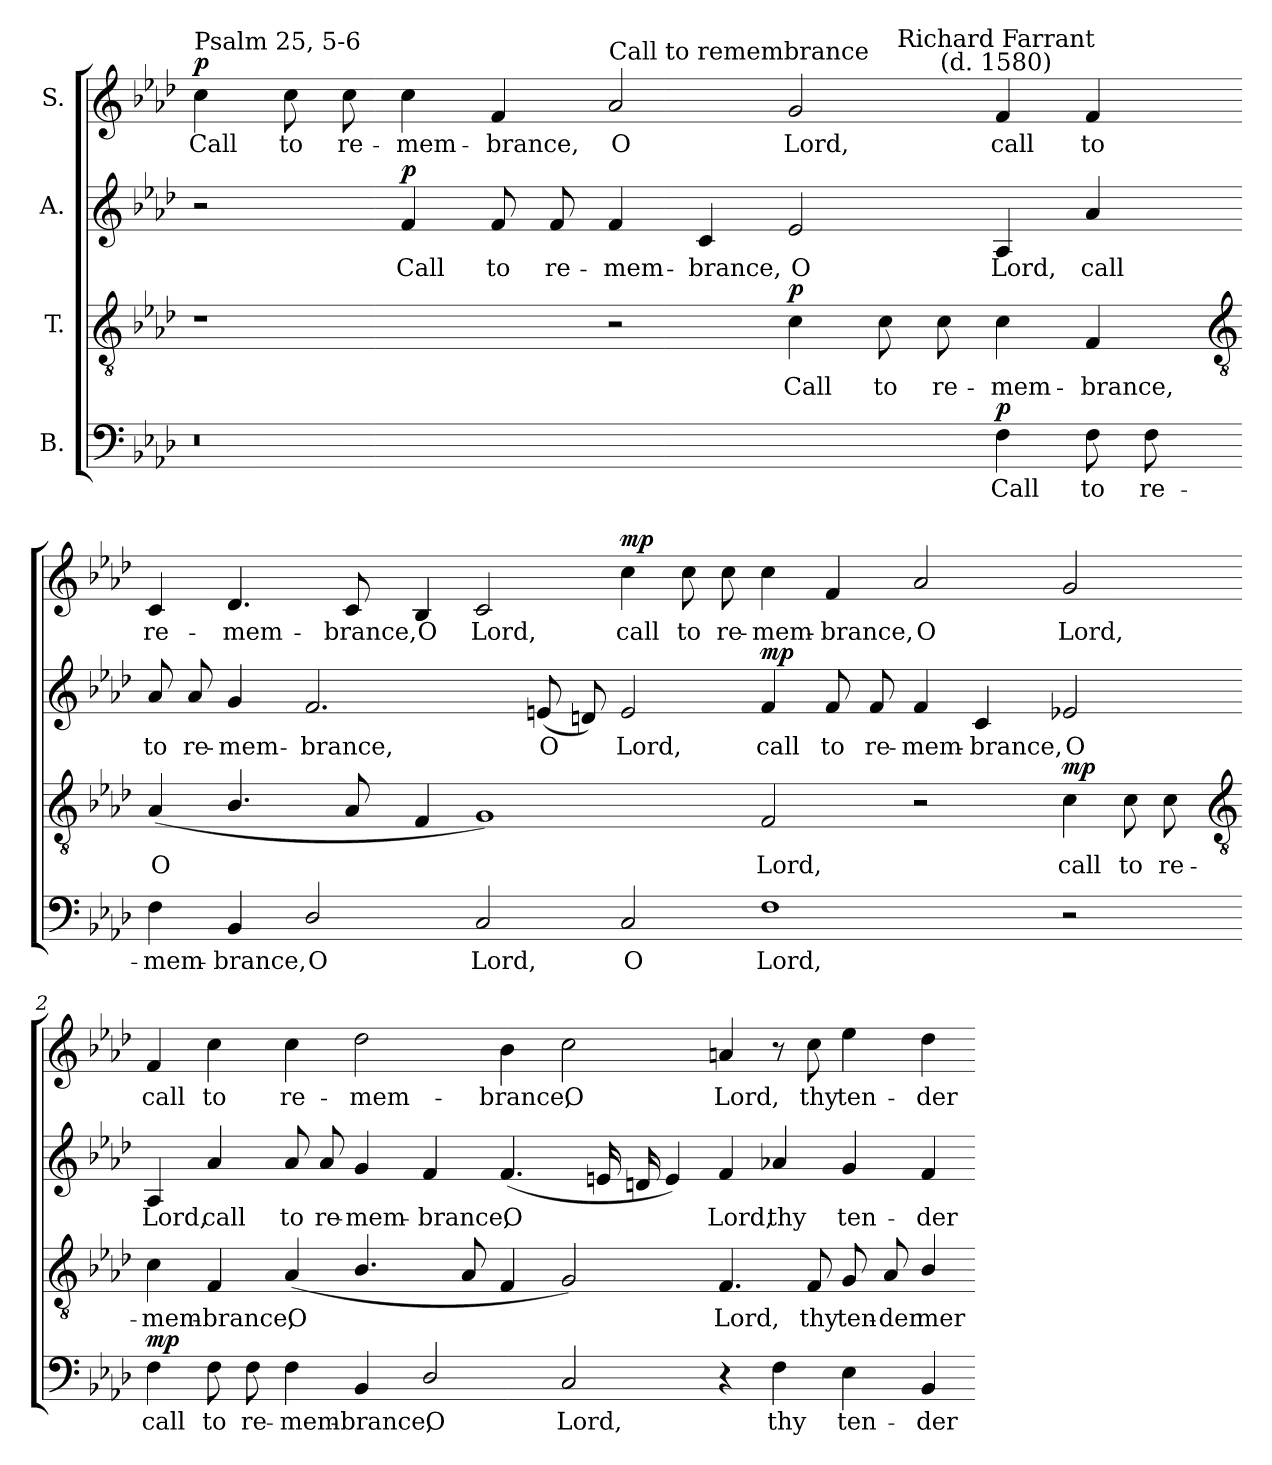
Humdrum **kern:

**kern	**text	**dynam	**kern	**text	**dynam	**kern	**text	**dynam	**kern	**text	**dynam
*part4	*part4	*part4	*part3	*part3	*part3	*part2	*part2	*part2	*part1	*part1	*part1
*staff4	*staff4	*staff4	*staff3	*staff3	*staff3	*staff2	*staff2	*staff2	*staff1	*staff1	*staff1
*I"B.	*	*	*I"T.	*	*	*I"A.	*	*	*I"S.	*	*
*clefF4	*	*	*clefGv2	*	*	*clefG2	*	*	*clefG2	*	*
*k[b-e-a-d-]	*	*	*k[b-e-a-d-]	*	*	*k[b-e-a-d-]	*	*	*k[b-e-a-d-]	*	*
*A-:	*	*	*A-:	*	*	*A-:	*	*	*A-:	*	*
=	=	=	=	=	=	=	=	=	=	=	=
!	!	!	!	!	!	!	!	!	!LO:TX:a:t=Psalm 25, 5-6	!	!
!	!	!	!	!	!	!	!	!	!	!LO:LY:b	!LO:DY:a
0r	.	.	1r	.	.	2r	.	.	4cc	Call	p
!	!	!	!	!	!	!	!	!	!	!LO:LY:b	!
.	.	.	.	.	.	.	.	.	8cc	to	.
!	!	!	!	!	!	!	!	!	!	!LO:LY:b	!
.	.	.	.	.	.	.	.	.	8cc	re-	.
!	!	!	!	!	!	!	!LO:LY:b	!LO:DY:a	!	!LO:LY:b	!
.	.	.	.	.	.	4f	Call	p	4cc	-mem-	.
!	!	!	!	!	!	!	!LO:LY:b	!	!	!LO:LY:b	!
.	.	.	.	.	.	8f	to	.	4f	-brance,	.
!	!	!	!	!	!	!	!LO:LY:b	!	!	!	!
.	.	.	.	.	.	8f	re-	.	.	.	.
!	!	!	!	!	!	!	!	!	!LO:TX:a:t=Call to remembrance	!	!
!	!	!	!	!	!	!	!LO:LY:b	!	!	!LO:LY:b	!
.	.	.	2r	.	.	4f	-mem-	.	2a-	O	.
!	!	!	!	!	!	!	!LO:LY:b	!	!	!	!
.	.	.	.	.	.	4c	-brance,	.	.	.	.
!	!	!	!	!LO:LY:b	!LO:DY:b	!	!LO:LY:b	!	!	!LO:LY:b	!
.	.	.	4c	Call	p	2e-	O	.	2g	Lord,	.
!	!	!	!	!LO:LY:b	!	!	!	!	!	!	!
.	.	.	8c	to	.	.	.	.	.	.	.
!	!	!	!	!LO:LY:b	!	!	!	!	!	!	!
.	.	.	8c	re-	.	.	.	.	.	.	.
!	!	!	!	!	!	!	!	!	!LO:TX:a:cj:t=Richard Farrant\n(d. 1580)	!	!
!	!LO:LY:b	!LO:DY:a	!	!LO:LY:b	!	!	!LO:LY:b	!	!	!LO:LY:b	!
4F	Call	p	4c	-mem-	.	4A-	Lord,	.	4f	call	.
!	!LO:LY:b	!	!	!LO:LY:b	!	!	!LO:LY:b	!	!	!LO:LY:b	!
8F	to	.	4F	-brance,	.	4a-	call	.	4f	to	.
!	!LO:LY:b	!	!	!	!	!	!	!	!	!	!
8F	re-	.	.	.	.	.	.	.	.	.	.
!!LO:LB:g=z
=1-	=1-	=1-	=1-	=1-	=1-	=1-	=1-	=1-	=1-	=1-	=1-
*	*	*	*clefGv2	*	*	*	*	*	*	*	*
!	!LO:LY:b	!	!	!LO:LY:b	!	!	!LO:LY:b	!	!	!LO:LY:b	!
4F	-mem-	.	(<4A-	O	.	8a-	to	.	4c	re-	.
!	!	!	!	!	!	!	!LO:LY:b	!	!	!	!
.	.	.	.	.	.	8a-	re-	.	.	.	.
!	!LO:LY:b	!	!	!	!	!	!LO:LY:b	!	!	!LO:LY:b	!
4BB-	-brance,	.	4.B-/	.	.	4g	-mem-	.	4.d-	-mem-	.
!	!LO:LY:b	!	!	!	!	!	!LO:LY:b	!	!	!	!
2D-/	O	.	.	.	.	2.f	-brance,	.	.	.	.
!	!	!	!	!	!	!	!	!	!	!LO:LY:b	!
.	.	.	8A-	.	.	.	.	.	8c	-brance,	.
!	!	!	!	!	!	!	!	!	!	!LO:LY:b	!
.	.	.	4F	.	.	.	.	.	4B-	O	.
!	!LO:LY:b	!	!	!	!	!	!	!	!	!LO:LY:b	!
2C	Lord,	.	1G)	.	.	.	.	.	2c	Lord,	.
!	!	!	!	!	!	!	!LO:LY:b	!	!	!	!
.	.	.	.	.	.	(<8en	O	.	.	.	.
.	.	.	.	.	.	8dn)	.	.	.	.	.
!	!LO:LY:b	!	!	!	!	!	!LO:LY:b	!	!	!LO:LY:b	!LO:DY:a
2C	O	.	.	.	.	2e	Lord,	.	4cc	call	mp
!	!	!	!	!	!	!	!	!	!	!LO:LY:b	!
.	.	.	.	.	.	.	.	.	8cc	to	.
!	!	!	!	!	!	!	!	!	!	!LO:LY:b	!
.	.	.	.	.	.	.	.	.	8cc	re-	.
!	!LO:LY:b	!	!	!LO:LY:b	!	!	!LO:LY:b	!LO:DY:b	!	!LO:LY:b	!
1F	Lord,	.	2F	Lord,	.	4f	call	mp	4cc	-mem-	.
!	!	!	!	!	!	!	!LO:LY:b	!	!	!LO:LY:b	!
.	.	.	.	.	.	8f	to	.	4f	-brance,	.
!	!	!	!	!	!	!	!LO:LY:b	!	!	!	!
.	.	.	.	.	.	8f	re-	.	.	.	.
!	!	!	!	!	!	!	!LO:LY:b	!	!	!LO:LY:b	!
.	.	.	2r	.	.	4f	-mem-	.	2a-	O	.
!	!	!	!	!	!	!	!LO:LY:b	!	!	!	!
.	.	.	.	.	.	4c	-brance,	.	.	.	.
!	!	!	!	!LO:LY:b	!LO:DY:b	!	!LO:LY:b	!	!	!LO:LY:b	!
2r	.	.	4c	call	mp	2e-X	O	.	2g	Lord,	.
!	!	!	!	!LO:LY:b	!	!	!	!	!	!	!
.	.	.	8c	to	.	.	.	.	.	.	.
!	!	!	!	!LO:LY:b	!	!	!	!	!	!	!
.	.	.	8c	re-	.	.	.	.	.	.	.
!!LO:LB:g=z
=2-	=2-	=2-	=2-	=2-	=2-	=2-	=2-	=2-	=2-	=2-	=2-
*	*	*	*clefGv2	*	*	*	*	*	*	*	*
!	!LO:LY:b	!LO:DY:a	!	!LO:LY:b	!	!	!LO:LY:b	!	!	!LO:LY:b	!
4F	call	mp	4c	-mem-	.	4A-	Lord,	.	4f	call	.
!	!LO:LY:b	!	!	!LO:LY:b	!	!	!LO:LY:b	!	!	!LO:LY:b	!
8F	to	.	4F	-brance,	.	4a-	call	.	4cc	to	.
!	!LO:LY:b	!	!	!	!	!	!	!	!	!	!
8F	re-	.	.	.	.	.	.	.	.	.	.
!	!LO:LY:b	!	!	!LO:LY:b	!	!	!LO:LY:b	!	!	!LO:LY:b	!
4F	-mem-	.	(<4A-	O	.	8a-	to	.	4cc	re-	.
!	!	!	!	!	!	!	!LO:LY:b	!	!	!	!
.	.	.	.	.	.	8a-	re-	.	.	.	.
!	!LO:LY:b	!	!	!	!	!	!LO:LY:b	!	!	!LO:LY:b	!
4BB-	-brance,	.	4.B-/	.	.	4g	-mem-	.	2dd-	-mem-	.
!	!LO:LY:b	!	!	!	!	!	!LO:LY:b	!	!	!	!
2D-/	O	.	.	.	.	4f	-brance,	.	.	.	.
.	.	.	8A-	.	.	.	.	.	.	.	.
!	!	!	!	!	!	!	!LO:LY:b	!	!	!LO:LY:b	!
.	.	.	4F	.	.	(<4.f	O	.	4b-	-brance,	.
!	!LO:LY:b	!	!	!	!	!	!	!	!	!LO:LY:b	!
2C	Lord,	.	2G)	.	.	.	.	.	2cc	O	.
.	.	.	.	.	.	16en	.	.	.	.	.
.	.	.	.	.	.	16dn	.	.	.	.	.
.	.	.	.	.	.	4e)	.	.	.	.	.
!	!	!	!	!LO:LY:b	!	!	!LO:LY:b	!	!	!LO:LY:b	!
4r	.	.	4.F	Lord,	.	4f	Lord,	.	4an	Lord,	.
!	!LO:LY:b	!	!	!	!	!	!LO:LY:b	!	!	!	!
4F	thy	.	.	.	.	4a-X	thy	.	8r	.	.
!	!	!	!	!LO:LY:b	!	!	!	!	!	!LO:LY:b	!
.	.	.	8F	thy	.	.	.	.	8cc	thy	.
!	!LO:LY:b	!	!	!LO:LY:b	!	!	!LO:LY:b	!	!	!LO:LY:b	!
4E-	ten-	.	8G	ten-	.	4g	ten-	.	4ee-	ten-	.
!	!	!	!	!LO:LY:b	!	!	!	!	!	!	!
.	.	.	8A-	-der	.	.	.	.	.	.	.
!	!LO:LY:b	!	!	!LO:LY:b	!	!	!LO:LY:b	!	!	!LO:LY:b	!
4BB-	-der	.	4B-/	mer-	.	4f	-der	.	4dd-	-der	.
=-	=-	=-	=-	=-	=-	=-	=-	=-	=-	=-	=-
*-	*-	*-	*-	*-	*-	*-	*-	*-	*-	*-	*-
